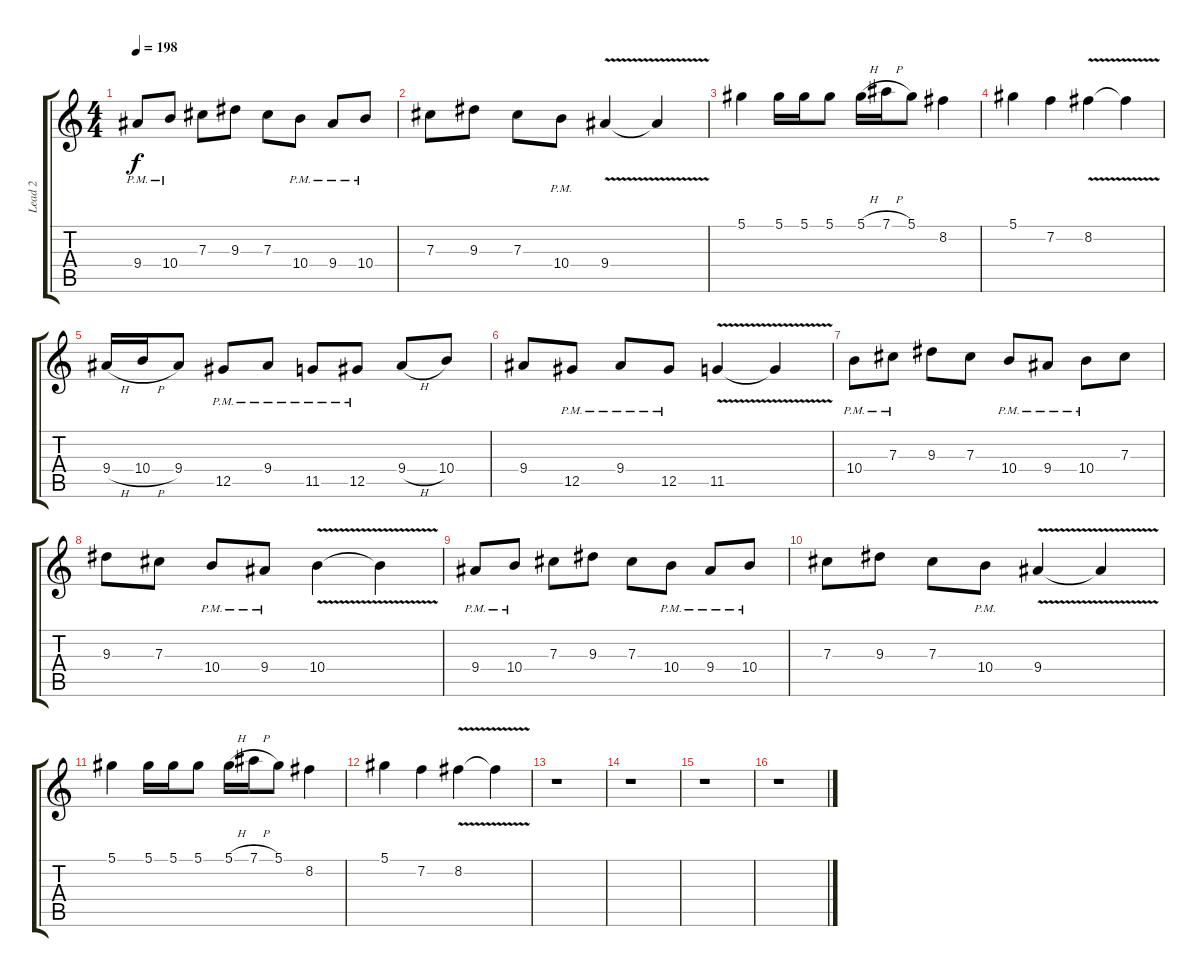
\track ("Lead 2" "Lead 2") {instrument distortionguitar}
\staff {score tabs}
\tuning (Eb4 Bb3 Gb3 Db3 Ab2 Eb2) {hide}
\ts (4 4)
\tempo 198
\clef g2
\ks c
9.4{pm}.8{dy f} 10.4{pm}.8 7.3.8 9.3.8 7.3.8 10.4{pm}.8 9.4{pm}.8 10.4{pm}.8 |
7.3.8 9.3.8 7.3.8 10.4{pm}.8 9.4{v}.4 9.4{t}.4 |
5.1.4 5.1.16 5.1.16 5.1.8 5.1{h}.16 7.1{h}.16 5.1.8 8.2.4 |
5.1.4 7.2.4 8.2{v}.4 8.2{t}.4 |
9.4{h}.16 10.4{h}.16 9.4.8 12.5{pm}.8 9.4{pm}.8 11.5{pm}.8 12.5{pm}.8 9.4{h}.8 10.4.8 |
9.4.8 12.5{pm}.8 9.4{pm}.8 12.5{pm}.8 11.5{v}.4 11.5{t}.4 |
10.4{pm}.8 7.3{pm}.8 9.3.8 7.3.8 10.4{pm}.8 9.4{pm}.8 10.4{pm}.8 7.3.8 |
9.3.8 7.3.8 10.4{pm}.8 9.4{pm}.8 10.4{v}.4 10.4{t}.4 |
9.4{pm}.8 10.4{pm}.8 7.3.8 9.3.8 7.3.8 10.4{pm}.8 9.4{pm}.8 10.4{pm}.8 |
7.3.8 9.3.8 7.3.8 10.4{pm}.8 9.4{v}.4 9.4{t}.4 |
5.1.4 5.1.16 5.1.16 5.1.8 5.1{h}.16 7.1{h}.16 5.1.8 8.2.4 |
5.1.4 7.2.4 8.2{v}.4 8.2{t}.4 |
r.1 |
r.1 |
r.1 |
r.1
